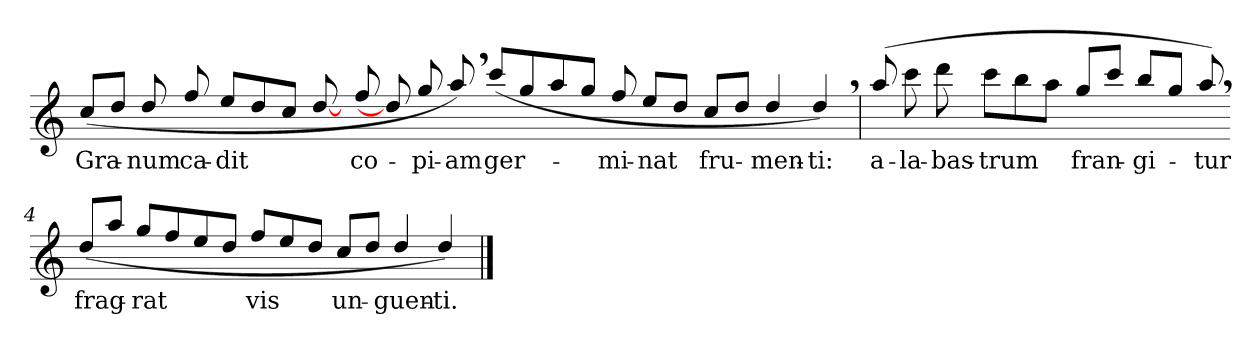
**kern	**text
*part1	*part1
*staff1	*staff1
*clefG2	*
*ITrd7c12	*
*k[]	*
*C:	*
=1	=1
!	!LO:LY:b
(>8c/L	Gra-
8d/J	.
!	!LO:LY:b
8d/	-num
!	!LO:LY:b
8f/	ca-
!	!LO:LY:b
8e/L	-dit
8d/	.
8c/J	.
[8d/	.
=2-	=2-
!	!LO:LY:b
8f/	co-
8d/]	.
!	!LO:LY:b
8g/	-pi-
!	!LO:LY:b
8a,>/)	-am
!	!LO:LY:b
(>8cc/L	ger-
8g/	.
8a/	.
8g/J	.
!	!LO:LY:b
8f/	-mi-
!	!LO:LY:b
8e/L	-nat
8d/J	.
!	!LO:LY:b
8c/L	fru-
8d/J	.
!	!LO:LY:b
4d/	-men-
!	!LO:LY:b
4d,>/)	-ti:
!!LO:LB:g=z
=3	=3
!	!LO:LY:b
(8a/	a-
!	!LO:LY:b
8cc\	-la-
!	!LO:LY:b
8dd\	-bas-
!	!LO:LY:b
8cc\L	-trum
8b\	.
8a\J	.
!	!LO:LY:b
8g/L	fran-
8cc/J	.
!	!LO:LY:b
8b/L	-gi-
8g/J	.
!	!LO:LY:b
8a,>/)	-tur
=4-	=4-
!	!LO:LY:b
(>8d/L	frag-
8a/J	.
!	!LO:LY:b
8g/L	-rat
8f/	.
8e/	.
8d/J	.
!	!LO:LY:b
8f/L	vis
8e/	.
8d/J	.
!	!LO:LY:b
8c/L	un-
8d/J	.
!	!LO:LY:b
4d/	-guen-
!	!LO:LY:b
4d/)	-ti.
==	==
*-	*-
